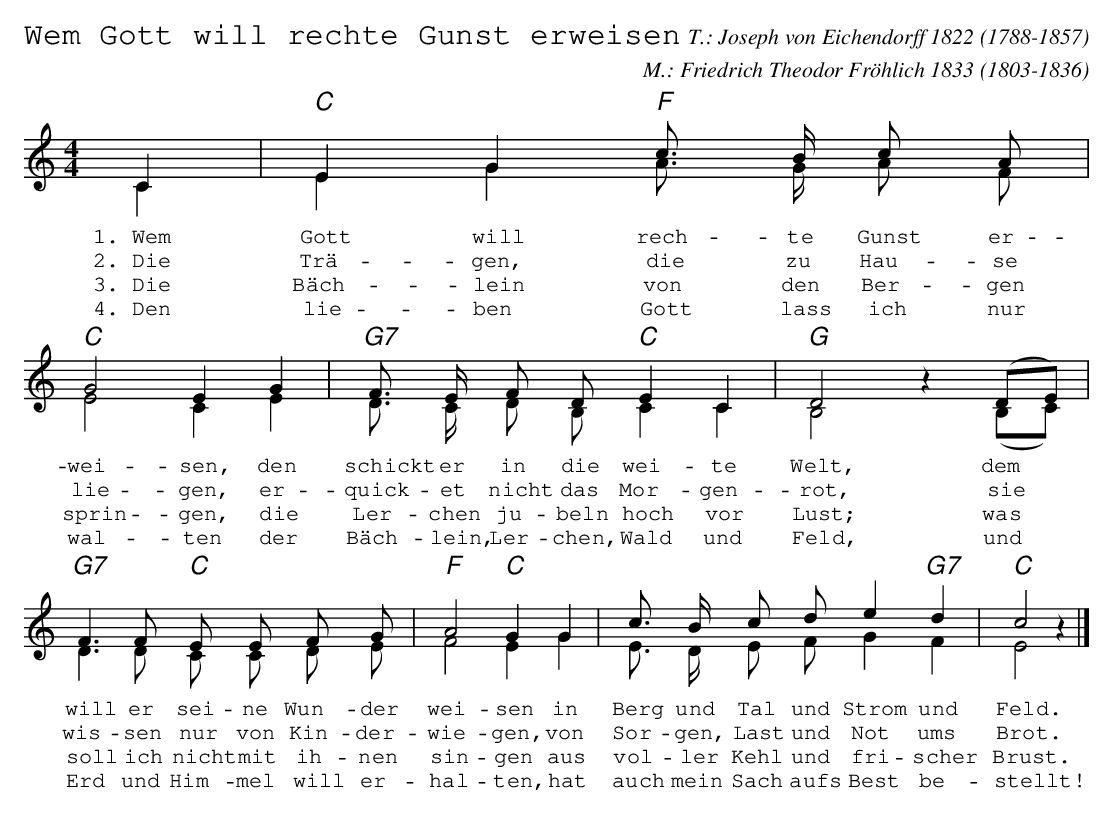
X:1
T:Wem Gott will rechte Gunst erweisen
C:T.: Joseph von Eichendorff 1822 (1788-1857)
C:M.: Friedrich Theodor Fröhlich 1833 (1803-1836)
%%score (1 2)
M:4/4
L:1/8
Q:1/4=100
K:C
V:1
C2 | "C"E2 G2 "F"c> B c A |"C"G4 E2 G2 | "G7"F> E F D "C"E2 C2 |"G"D4 z2 (DE) |
w:1.~Wem Gott will rech- te Gunst er-wei-sen, den schickt er in die wei-te Welt, dem*|
w:2.~Die Trä-gen, die zu Hau-se lie-gen, er-quick-et nicht das Mor-gen-rot, sie
w:3.~Die Bäch-lein von den Ber-gen sprin-gen, die Ler-chen ju-beln hoch vor Lust; was
w:4.~Den lie-ben Gott lass ich nur wal-ten der Bäch-lein, Ler-chen, Wald und Feld, und
"G7"F3 F "C"E E F G | "F"A4 "C"G2 G2 |c> B c d e2 "G7"d2 | "C"c4 z2 |]
w:will er sei-ne Wun-der wei-sen in Berg und Tal und Strom und Feld.
w:wis-sen nur von Kin-der-wie-gen, von Sor-gen, Last und Not ums Brot.
w:soll ich nicht mit ih-nen sin-gen aus vol-ler Kehl und fri-scher Brust.
w:Erd und Him-mel will er-hal-ten, hat auch mein Sach aufs Best be-stellt!
V:2
C2|E2G2A> G A F|E4C2E2|D> C D B, C2C2|B,4z2(B,C)|
D3D C C D E |F4E2G2|E> D E F G2F2|E4z2|]
